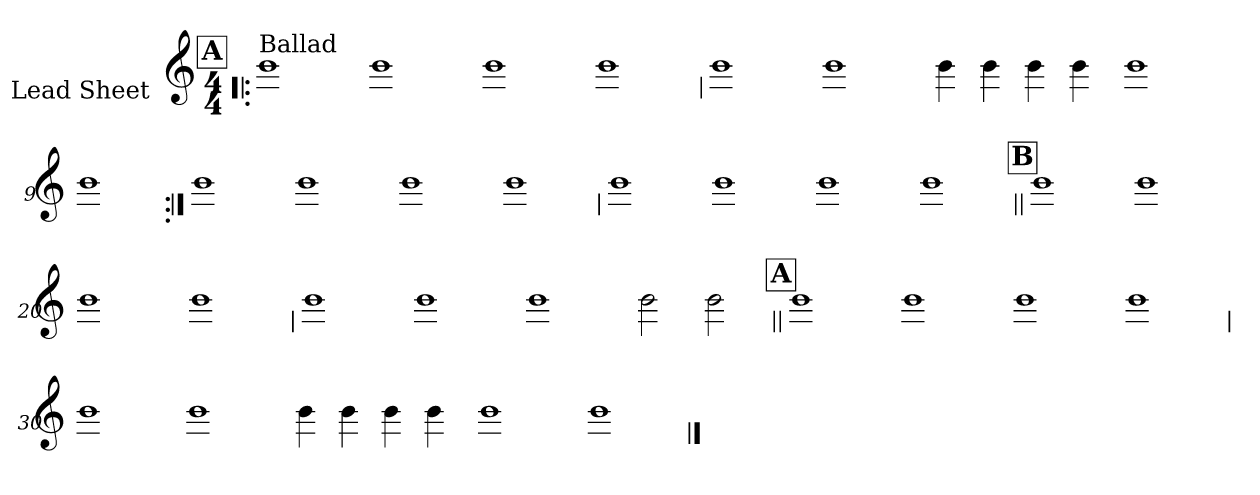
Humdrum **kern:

**kern
*part1
*staff1
*I"Lead Sheet
*stria0
*clefG2
*k[]
*a:
*M4/4
!!LO:REH:place=s1:a:t=A
=1!|:
!LO:TX:a:t=Ballad
1b
=2-
1b
=3-
1b
=4-
1b
!!LO:LB:g=z
=5
1b
=6-
1b
=7-
4b
4b
4b
4b
=8-
1b
=9-
1b
!!LO:LB:g=z
=10:|!
1b
=11-
1b
=12-
1b
=13-
1b
!!LO:LB:g=z
=14
1b
=15-
1b
=16-
1b
=17-
1b
!!LO:LB:g=z
!!LO:REH:place=s1:a:t=B
=18||
1b
=19-
1b
=20-
1b
=21-
1b
!!LO:LB:g=z
=22
1b
=23-
1b
=24-
1b
=25-
2b
2b
!!LO:LB:g=z
!!LO:REH:place=s1:a:t=A
=26||
1b
=27-
1b
=28-
1b
=29-
1b
!!LO:LB:g=z
=30
1b
=31-
1b
=32-
4b
4b
4b
4b
=33-
1b
=34-
1b
==
*-
